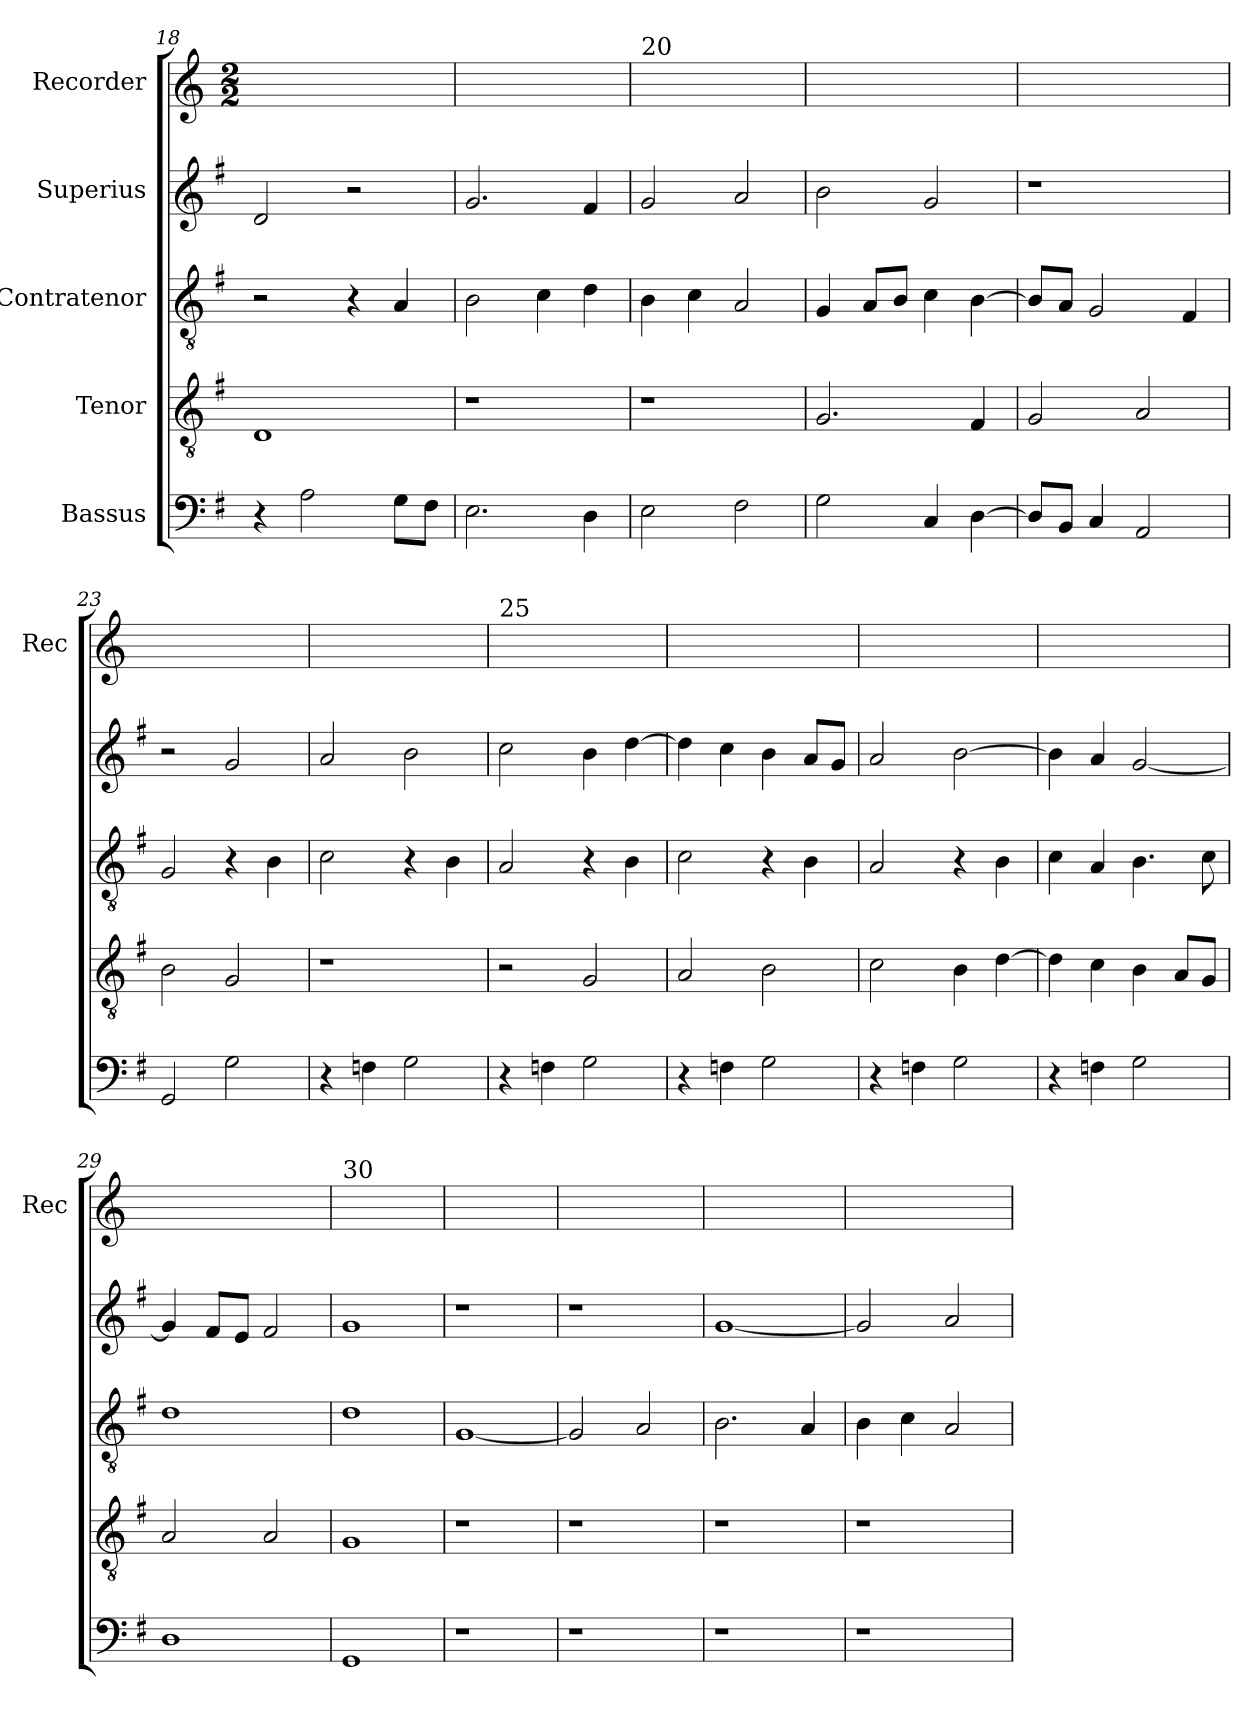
**kern	**kern	**kern	**kern	**kern
*part5	*part4	*part3	*part2	*part1
*staff5	*staff4	*staff3	*staff2	*staff1
*I"Bassus	*I"Tenor	*I"Contratenor	*I"Superius	*I"Recorder
*	*	*	*	*I'Rec
*clefF4	*clefGv2	*clefGv2	*clefG2	*clefG2
*k[f#]	*k[f#]	*k[f#]	*k[f#]	*k[]
*	*	*	*	*M2/2
=18	=18	=18	=18	=18
4r	1D	2r	2d/	1ryy
2A\	.	.	.	.
.	.	4r	2r	.
8G\L	.	4A/	.	.
8F#\J	.	.	.	.
=19	=19	=19	=19	=19
2.E\	1r	2B\	2.g/	1ryy
.	.	4c\	.	.
4D\	.	4d\	4f#/	.
=20	=20	=20	=20	=20
!	!	!	!	!LO:TX:a:t=20
2E\	1r	4B\	2g/	1ryy
.	.	4c\	.	.
2F#\	.	2A/	2a/	.
!!LO:PB:g=z
=21	=21	=21	=21	=21
2G\	2.G/	4G/	2b\	1ryy
.	.	8A/L	.	.
.	.	8B/J	.	.
4C/	.	4c\	2g/	.
[4D\	4F#/	[4B\	.	.
=22	=22	=22	=22	=22
8D/L]	2G/	8B/L]	1r	1ryy
8BB/J	.	8A/J	.	.
4C/	.	2G/	.	.
2AA/	2A/	.	.	.
.	.	4F#/	.	.
=23	=23	=23	=23	=23
2GG/	2B\	2G/	2r	1ryy
2G\	2G/	4r	2g/	.
.	.	4B\	.	.
=24	=24	=24	=24	=24
4r	1r	2c\	2a/	1ryy
4Fn\	.	.	.	.
2G\	.	4r	2b\	.
.	.	4B\	.	.
=25	=25	=25	=25	=25
!	!	!	!	!LO:TX:a:t=25
4r	2r	2A/	2cc\	1ryy
4Fn\	.	.	.	.
2G\	2G/	4r	4b\	.
.	.	4B\	[4dd\	.
=26	=26	=26	=26	=26
4r	2A/	2c\	4dd\]	1ryy
4Fn\	.	.	4cc\	.
2G\	2B\	4r	4b\	.
.	.	4B\	8a/L	.
.	.	.	8g/J	.
!!LO:PB:g=z
=27	=27	=27	=27	=27
4r	2c\	2A/	2a/	1ryy
4Fn\	.	.	.	.
2G\	4B\	4r	[2b\	.
.	[4d\	4B\	.	.
=28	=28	=28	=28	=28
4r	4d\]	4c\	4b\]	1ryy
4Fn\	4c\	4A/	4a/	.
2G\	4B\	4.B\	[2g/	.
.	8A/L	.	.	.
.	8G/J	8c\	.	.
=29	=29	=29	=29	=29
1D	2A/	1d	4g/]	1ryy
.	.	.	8f#/L	.
.	.	.	8e/J	.
.	2A/	.	2f#/	.
=30	=30	=30	=30	=30
!	!	!	!	!LO:TX:a:t=30
1GG	1G	1d	1g	1ryy
=31	=31	=31	=31	=31
1r	1r	[1G	1r	1ryy
=32	=32	=32	=32	=32
1r	1r	2G/]	1r	1ryy
.	.	2A/	.	.
=33	=33	=33	=33	=33
1r	1r	2.B\	[1g	1ryy
.	.	4A/	.	.
=34	=34	=34	=34	=34
1r	1r	4B\	2g/]	1ryy
.	.	4c\	.	.
.	.	2A/	2a/	.
=	=	=	=	=
*-	*-	*-	*-	*-
